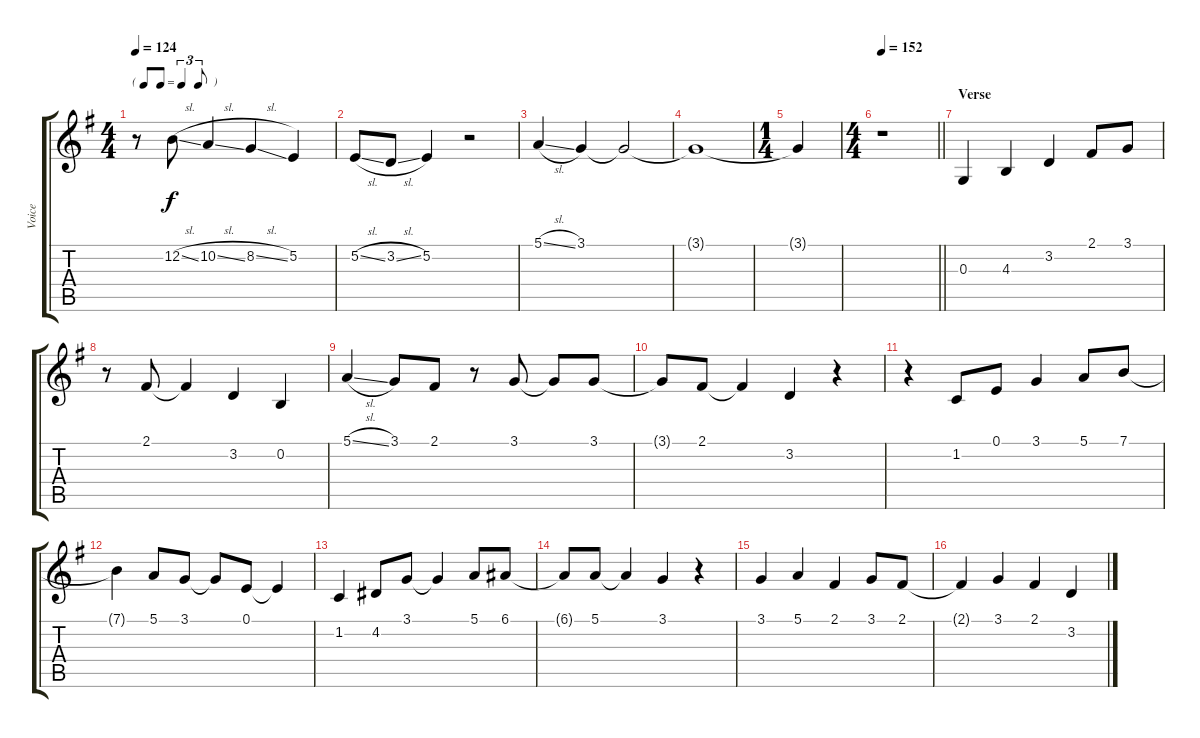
\track ("Voice" "Voice") {instrument oboe}
\staff {score tabs}
\tuning (E4 B3 G3 D3 A2 E2) {hide}
\ts (4 4)
\tf triplet8th
\tempo 124
\clef g2
\ks g
r.8{dy f} 12.2{sl}.8 10.2{sl}.4 8.2{sl}.4 5.2.4 |
5.2{sl}.8 3.2{sl}.8 5.2.4 r.2 |
5.1{sl}.4 3.1.4 3.1{t}.2 |
3.1{t}.1 |
\ts (1 4)
3.1{t}.4 |
\ts (4 4)
\tempo 152
\barLineRight lightlight
r.1 |
\section ("" "Verse")
0.3.4 4.3.4 3.2.4 2.1.8 3.1.8 |
r.8 2.1.8 2.1{t}.4 3.2.4 0.2.4 |
5.1{sl}.4 3.1.8 2.1.8 r.8 3.1.8 3.1{t}.8 3.1.8 |
3.1{t}.8 2.1.8 2.1{t}.4 3.2.4 r.4 |
r.4 1.2.8 0.1.8 3.1.4 5.1.8 7.1.8 |
7.1{t}.4 5.1.8 3.1.8 3.1{t}.8 0.1.8 0.1{t}.4 |
1.2.4 4.2.8 3.1.8 3.1{t}.4 5.1.8 6.1.8 |
6.1{t}.8 5.1.8 5.1{t}.4 3.1.4 r.4 |
3.1.4 5.1.4 2.1.4 3.1.8 2.1.8 |
2.1{t}.4 3.1.4 2.1.4 3.2.4
